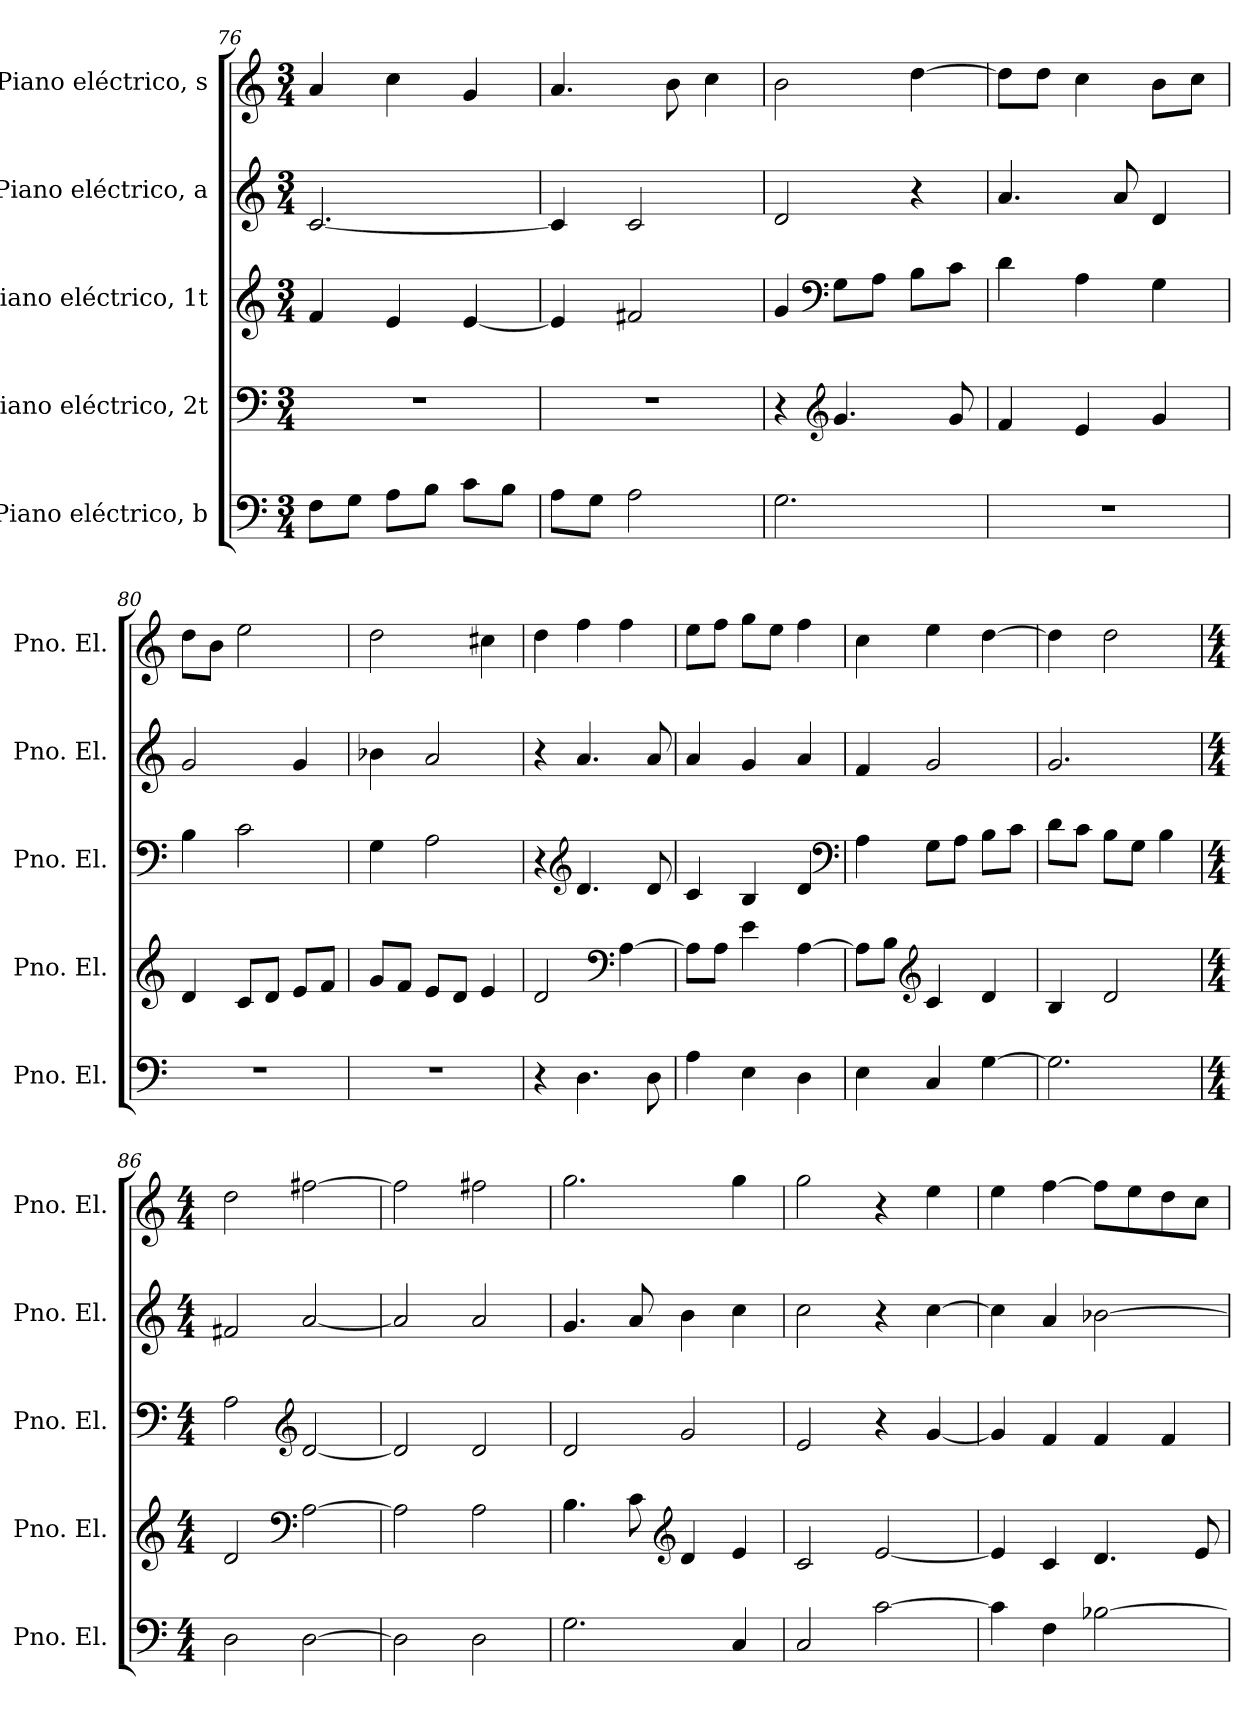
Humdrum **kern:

**kern	**kern	**kern	**kern	**kern
*part5	*part4	*part3	*part2	*part1
*staff5	*staff4	*staff3	*staff2	*staff1
*I"Piano eléctrico, b	*I"Piano eléctrico, 2t	*I"Piano eléctrico, 1t	*I"Piano eléctrico, a	*I"Piano eléctrico, s
*I'Pno. El.	*I'Pno. El.	*I'Pno. El.	*I'Pno. El.	*I'Pno. El.
!!LO:LB:g=z
*clefF4	*clefF4	*clefG2	*clefG2	*clefG2
*k[]	*k[]	*k[]	*k[]	*k[]
*M3/4	*M3/4	*M3/4	*M3/4	*M3/4
=76	=76	=76	=76	=76
8F\L	2.r	4f/	[2.c/	4a/
8G\J	.	.	.	.
8A\L	.	4e/	.	4cc\
8B\J	.	.	.	.
8c\L	.	[4e/	.	4g/
8B\J	.	.	.	.
=77	=77	=77	=77	=77
8A\L	2.r	4e/]	4c/]	4.a/
8G\J	.	.	.	.
2A\	.	2f#X/	2c/	.
.	.	.	.	8b\
.	.	.	.	4cc\
=78	=78	=78	=78	=78
2.G\	4r	4g/	2d/	2b\
*	*clefG2	*clefF4	*	*
.	4.g/	8G\L	.	.
.	.	8A\J	.	.
.	.	8B\L	4r	[4dd\
.	8g/	8c\J	.	.
=79	=79	=79	=79	=79
2.r	4f/	4d\	4.a/	8dd\L]
.	.	.	.	8dd\J
.	4e/	4A\	.	4cc\
.	.	.	8a/	.
.	4g/	4G\	4d/	8b\L
.	.	.	.	8cc\J
=80	=80	=80	=80	=80
2.r	4d/	4B\	2g/	8dd\L
.	.	.	.	8b\J
.	8c/L	2c\	.	2ee\
.	8d/J	.	.	.
.	8e/L	.	4g/	.
.	8f/J	.	.	.
=81	=81	=81	=81	=81
2.r	8g/L	4G\	4b-X\	2dd\
.	8f/J	.	.	.
.	8e/L	2A\	2a/	.
.	8d/J	.	.	.
.	4e/	.	.	4cc#X\
!!LO:PB:g=z
=82	=82	=82	=82	=82
4r	2d/	4r	4r	4dd\
*	*	*clefG2	*	*
4.D\	.	4.d/	4.a/	4ff\
*	*clefF4	*	*	*
.	[4A\	.	.	4ff\
8D\	.	8d/	8a/	.
=83	=83	=83	=83	=83
4A\	8A\L]	4c/	4a/	8ee\L
.	8A\J	.	.	8ff\J
4E\	4e\	4B/	4g/	8gg\L
.	.	.	.	8ee\J
4D\	[4A\	4d/	4a/	4ff\
*	*	*clefF4	*	*
=84	=84	=84	=84	=84
4E\	8A\L]	4A\	4f/	4cc\
.	8B\J	.	.	.
*	*clefG2	*	*	*
4C/	4c/	8G\L	2g/	4ee\
.	.	8A\J	.	.
[4G\	4d/	8B\L	.	[4dd\
.	.	8c\J	.	.
=85	=85	=85	=85	=85
2.G\]	4B/	8d\L	2.g/	4dd\]
.	.	8c\J	.	.
.	2d/	8B\L	.	2dd\
.	.	8G\J	.	.
.	.	4B\	.	.
=86	=86	=86	=86	=86
*M4/4	*M4/4	*M4/4	*M4/4	*M4/4
*	*	*	*	*MM120
2D\	2d/	2A\	2f#X/	2dd\
*	*clefF4	*clefG2	*	*
[2D\	[2A\	[2d/	[2a/	[2ff#X\
=87	=87	=87	=87	=87
2D\]	2A\]	2d/]	2a/]	2ff#\]
2D\	2A\	2d/	2a/	2ff#X\
!!LO:LB:g=z
=88	=88	=88	=88	=88
2.G\	4.B\	2d/	4.g/	2.gg\
.	8c\	.	8a/	.
*	*clefG2	*	*	*
.	4d/	2g/	4b\	.
4C/	4e/	.	4cc\	4gg\
=89	=89	=89	=89	=89
2C/	2c/	2e/	2cc\	2gg\
[2c\	[2e/	4r	4r	4r
.	.	[4g/	[4cc\	4ee\
=90	=90	=90	=90	=90
4c\]	4e/]	4g/]	4cc\]	4ee\
4F\	4c/	4f/	4a/	[4ff\
[2B-X\	4.d/	4f/	[2b-X\	8ff\L]
.	.	.	.	8ee\
.	.	4f/	.	8dd\
.	8e/	.	.	8cc\J
=	=	=	=	=
*-	*-	*-	*-	*-
